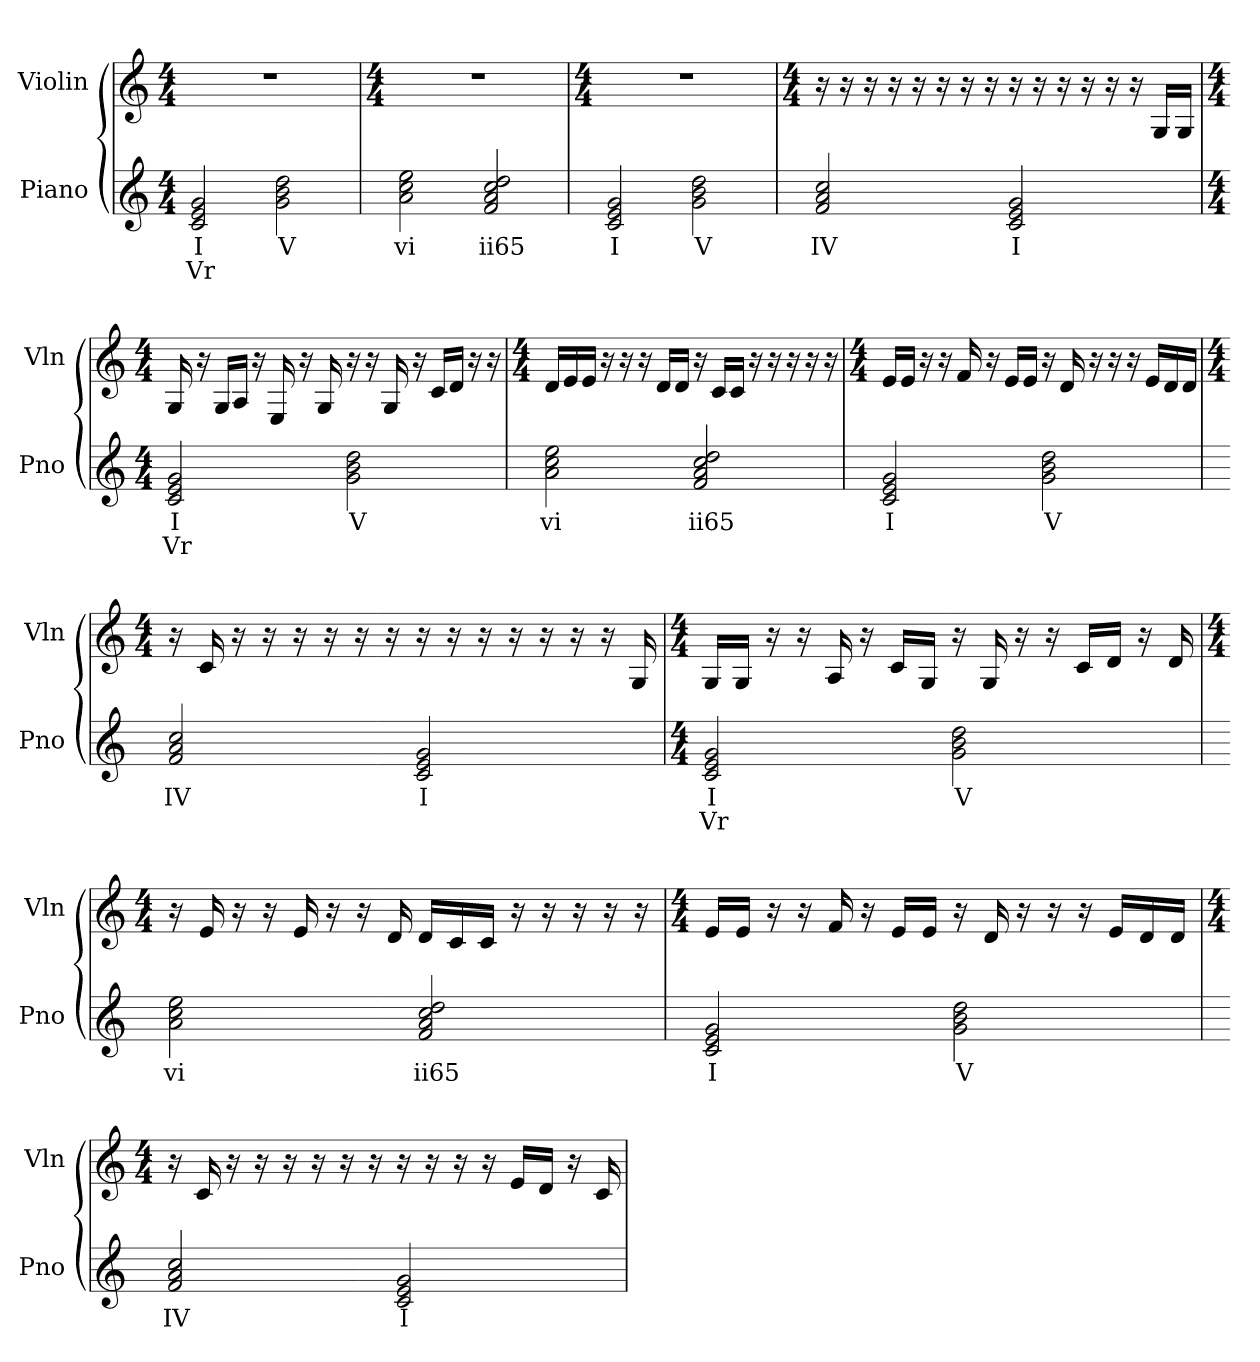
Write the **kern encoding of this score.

**kern	**text	**text	**kern
*part2	*part2	*part2	*part1
*staff2	*staff2	*staff2	*staff1
*I"Piano	*	*	*I"Violin
*I'Pno	*	*	*I'Vln
*k[]	*	*	*
*C:	*	*	*
*M4/4	*	*	*M4/4
=	=	=	=
2c 2e 2g	I	Vr	1r
2g 2b 2dd	V	.	.
=	=	=	=
*k[]	*	*	*
*C:	*	*	*
*	*	*	*M4/4
2a 2cc 2ee	vi	.	1r
2f 2a 2cc 2dd	ii65	.	.
=	=	=	=
*k[]	*	*	*
*C:	*	*	*
*	*	*	*M4/4
2c 2e 2g	I	.	1r
2g 2b 2dd	V	.	.
=	=	=	=
*k[]	*	*	*
*C:	*	*	*
*	*	*	*M4/4
2f 2a 2cc	IV	.	16r
.	.	.	16r
.	.	.	16r
.	.	.	16r
.	.	.	16r
.	.	.	16r
.	.	.	16r
.	.	.	16r
2c 2e 2g	I	.	16r
.	.	.	16r
.	.	.	16r
.	.	.	16r
.	.	.	16r
.	.	.	16r
.	.	.	16GLL
.	.	.	16GJJ
=	=	=	=
*k[]	*	*	*
*C:	*	*	*
*M4/4	*	*	*M4/4
2c 2e 2g	I	Vr	16G
.	.	.	16r
.	.	.	16GLL
.	.	.	16AJJ
.	.	.	16r
.	.	.	16E
.	.	.	16r
.	.	.	16G
2g 2b 2dd	V	.	16r
.	.	.	16r
.	.	.	16G
.	.	.	16r
.	.	.	16cLL
.	.	.	16dJJ
.	.	.	16r
.	.	.	16r
=	=	=	=
*k[]	*	*	*
*C:	*	*	*
*	*	*	*M4/4
2a 2cc 2ee	vi	.	16dLL
.	.	.	16e
.	.	.	16eJJ
.	.	.	16r
.	.	.	16r
.	.	.	16r
.	.	.	16dLL
.	.	.	16dJJ
2f 2a 2cc 2dd	ii65	.	16r
.	.	.	16cLL
.	.	.	16cJJ
.	.	.	16r
.	.	.	16r
.	.	.	16r
.	.	.	16r
.	.	.	16r
=	=	=	=
*k[]	*	*	*
*C:	*	*	*
*	*	*	*M4/4
2c 2e 2g	I	.	16eLL
.	.	.	16eJJ
.	.	.	16r
.	.	.	16r
.	.	.	16f
.	.	.	16r
.	.	.	16eLL
.	.	.	16eJJ
2g 2b 2dd	V	.	16r
.	.	.	16d
.	.	.	16r
.	.	.	16r
.	.	.	16r
.	.	.	16eLL
.	.	.	16d
.	.	.	16dJJ
=	=	=	=
*k[]	*	*	*
*C:	*	*	*
*	*	*	*M4/4
2f 2a 2cc	IV	.	16r
.	.	.	16c
.	.	.	16r
.	.	.	16r
.	.	.	16r
.	.	.	16r
.	.	.	16r
.	.	.	16r
2c 2e 2g	I	.	16r
.	.	.	16r
.	.	.	16r
.	.	.	16r
.	.	.	16r
.	.	.	16r
.	.	.	16r
.	.	.	16G
=	=	=	=
*k[]	*	*	*
*C:	*	*	*
*M4/4	*	*	*M4/4
2c 2e 2g	I	Vr	16GLL
.	.	.	16GJJ
.	.	.	16r
.	.	.	16r
.	.	.	16A
.	.	.	16r
.	.	.	16cLL
.	.	.	16GJJ
2g 2b 2dd	V	.	16r
.	.	.	16G
.	.	.	16r
.	.	.	16r
.	.	.	16cLL
.	.	.	16dJJ
.	.	.	16r
.	.	.	16d
=	=	=	=
*k[]	*	*	*
*C:	*	*	*
*	*	*	*M4/4
2a 2cc 2ee	vi	.	16r
.	.	.	16e
.	.	.	16r
.	.	.	16r
.	.	.	16e
.	.	.	16r
.	.	.	16r
.	.	.	16d
2f 2a 2cc 2dd	ii65	.	16dLL
.	.	.	16c
.	.	.	16cJJ
.	.	.	16r
.	.	.	16r
.	.	.	16r
.	.	.	16r
.	.	.	16r
=	=	=	=
*k[]	*	*	*
*C:	*	*	*
*	*	*	*M4/4
2c 2e 2g	I	.	16eLL
.	.	.	16eJJ
.	.	.	16r
.	.	.	16r
.	.	.	16f
.	.	.	16r
.	.	.	16eLL
.	.	.	16eJJ
2g 2b 2dd	V	.	16r
.	.	.	16d
.	.	.	16r
.	.	.	16r
.	.	.	16r
.	.	.	16eLL
.	.	.	16d
.	.	.	16dJJ
=	=	=	=
*k[]	*	*	*
*C:	*	*	*
*	*	*	*M4/4
2f 2a 2cc	IV	.	16r
.	.	.	16c
.	.	.	16r
.	.	.	16r
.	.	.	16r
.	.	.	16r
.	.	.	16r
.	.	.	16r
2c 2e 2g	I	.	16r
.	.	.	16r
.	.	.	16r
.	.	.	16r
.	.	.	16eLL
.	.	.	16dJJ
.	.	.	16r
.	.	.	16c
=	=	=	=
*-	*-	*-	*-
